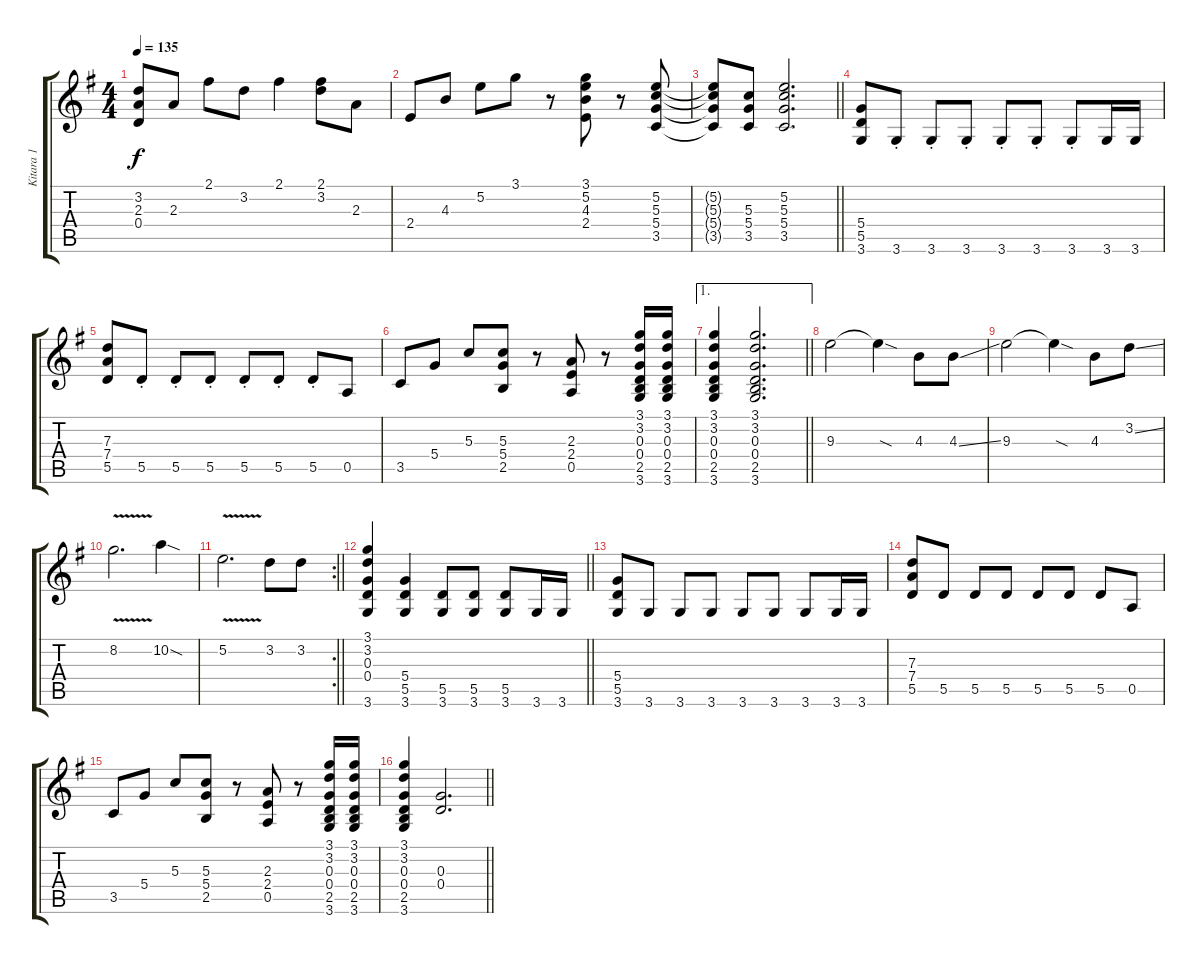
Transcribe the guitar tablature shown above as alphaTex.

\track ("Kitara 1" "Kitara 1") {instrument distortionguitar}
\staff {score tabs}
\tuning (E4 B3 G3 D3 A2 E2) {hide}
\ts (4 4)
\tempo 135
\clef g2
\ks g
(3.2 2.3 0.4).8{dy f} 2.3.8 2.1.8 3.2.8 2.1.4 (2.1 3.2).8 2.3.8 |
2.4.8 4.3.8 5.2.8 3.1.8 r.8 (3.1 5.2 4.3 2.4).8 r.8 (5.2 5.3 5.4 3.5).8 |
\barLineRight lightlight
(5.2{t} 5.3{t} 5.4{t} 3.5{t}).8 (5.3 5.4 3.5).8 (5.2 5.3 5.4 3.5).2{d} |
(5.4 5.5 3.6).8 3.6{st}.8 3.6{st}.8 3.6{st}.8 3.6{st}.8 3.6{st}.8 3.6{st}.8 3.6.16 3.6.16 |
(7.3 7.4 5.5).8 5.5{st}.8 5.5{st}.8 5.5{st}.8 5.5{st}.8 5.5{st}.8 5.5{st}.8 0.5.8 |
3.5.8 5.4.8 5.3.8 (5.3 5.4 2.5).8 r.8 (2.3 2.4 0.5).8 r.8 (3.1 3.2 0.3 0.4 2.5 3.6).16 (3.1 3.2 0.3 0.4 2.5 3.6).16 |
\ae 1
\barLineRight lightlight
(3.1 3.2 0.3 0.4 2.5 3.6).4 (3.1 3.2 0.3 0.4 2.5 3.6).2{d} |
9.3.2 9.3{sod t}.4 4.3.8 4.3{ss}.8 |
9.3.2 9.3{sod t}.4 4.3.8 3.2{ss}.8 |
8.2{v}.2{d} 10.2{sod}.4 |
\rc 2
\barLineRight lightlight
5.2{v}.2{d} 3.2.8 3.2.8 |
\barLineRight lightlight
(3.1 3.2 0.3 0.4 3.6).4 (5.4 5.5 3.6).4 (5.5 3.6).8 (5.5 3.6).8 (5.5 3.6).8 3.6.16 3.6.16 |
(5.4 5.5 3.6).8 3.6.8 3.6.8 3.6.8 3.6.8 3.6.8 3.6.8 3.6.16 3.6.16 |
(7.3 7.4 5.5).8 5.5.8 5.5.8 5.5.8 5.5.8 5.5.8 5.5.8 0.5.8 |
3.5.8 5.4.8 5.3.8 (5.3 5.4 2.5).8 r.8 (2.3 2.4 0.5).8 r.8 (3.1 3.2 0.3 0.4 2.5 3.6).16 (3.1 3.2 0.3 0.4 2.5 3.6).16 |
\barLineRight lightlight
(3.1 3.2 0.3 0.4 2.5 3.6).4 (0.3 0.4).2{d}
